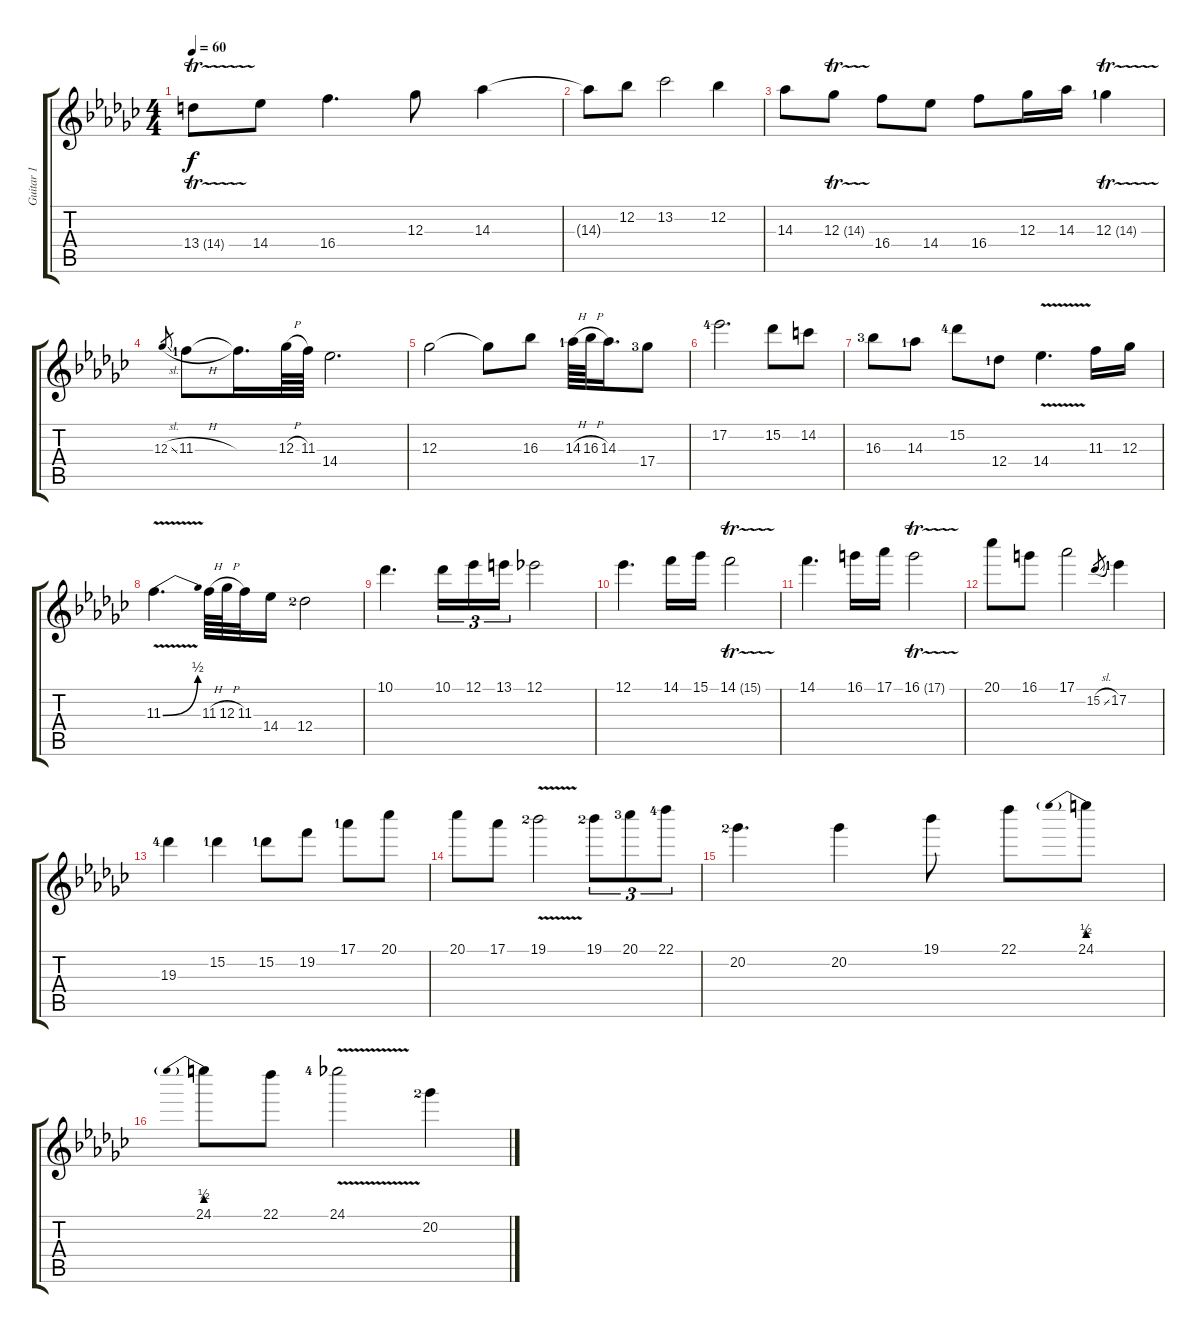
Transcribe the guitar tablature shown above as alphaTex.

\track ("Guitar 1" "Guitar 1") {instrument overdrivenguitar}
\staff {score tabs}
\tuning (Eb4 Bb3 Gb3 Db3 Ab2 Eb2) {hide}
\ts (4 4)
\tempo 60
\clef g2
\ks gb
13.4{tr (14 64)}.8{dy f} 14.4.8 16.4.4{d} 12.3.8 14.3.4 |
14.3{t}.8 12.2.8 13.2.2 12.2.4 |
14.3.8 12.3{tr (14 64)}.8 16.4.8 14.4.8 16.4.8 12.3.16 14.3.16 12.3{tr (14 64) lf 2}.4 |
12.3{sl}.8{gr} 11.3{h lf 2}.8 11.3{t}.16{d} 12.3{h}.64 11.3.64 14.4.2{d} |
12.3.2 12.3{t}.8 16.3.8 14.3{h lf 2}.64 16.3{h}.64 14.3.16{d} 17.4{lf 4}.8 |
17.2{lf 5}.2{d} 15.2.8 14.2.8 |
16.3{lf 4}.8 14.3{lf 2}.8 15.2{lf 5}.8 12.4{lf 2}.8 14.4{v}.4{d} 11.3.16 12.3.16 |
11.3{be (bend 0 0 60 2) v}.4{d} 11.3{h}.64 12.3{h}.64 11.3.32 14.4.16 12.4{lf 3}.2 |
10.1.4{d} 10.1.16{tu (3 2)} 12.1.16{tu (3 2)} 13.1.16{tu (3 2)} 12.1.2 |
12.1.4{d} 14.1.16 15.1.16 14.1{tr (15 64)}.2 |
14.1.4{d} 16.1.16 17.1.16 16.1{tr (17 64)}.2 |
20.1.8 16.1.8 17.1.2 15.2{sl}.8{gr} 17.2{lf 2}.4 |
19.3{lf 5}.4 15.2{lf 2}.4 15.2{lf 2}.8 19.2.8 17.1{lf 2}.8 20.1.8 |
20.1.8 17.1.8 19.1{v lf 3}.2 19.1{lf 3}.8{tu (3 2)} 20.1{lf 4}.8{tu (3 2)} 22.1{lf 5}.8{tu (3 2)} |
20.2{lf 3}.4{d} 20.2.4 19.1.8 22.1.8 24.1{be (prebend 0 2 60 2)}.8 |
24.1{be (prebend 0 2 60 2)}.8 22.1.8 24.1{v lf 5}.2 20.2{lf 3}.4
